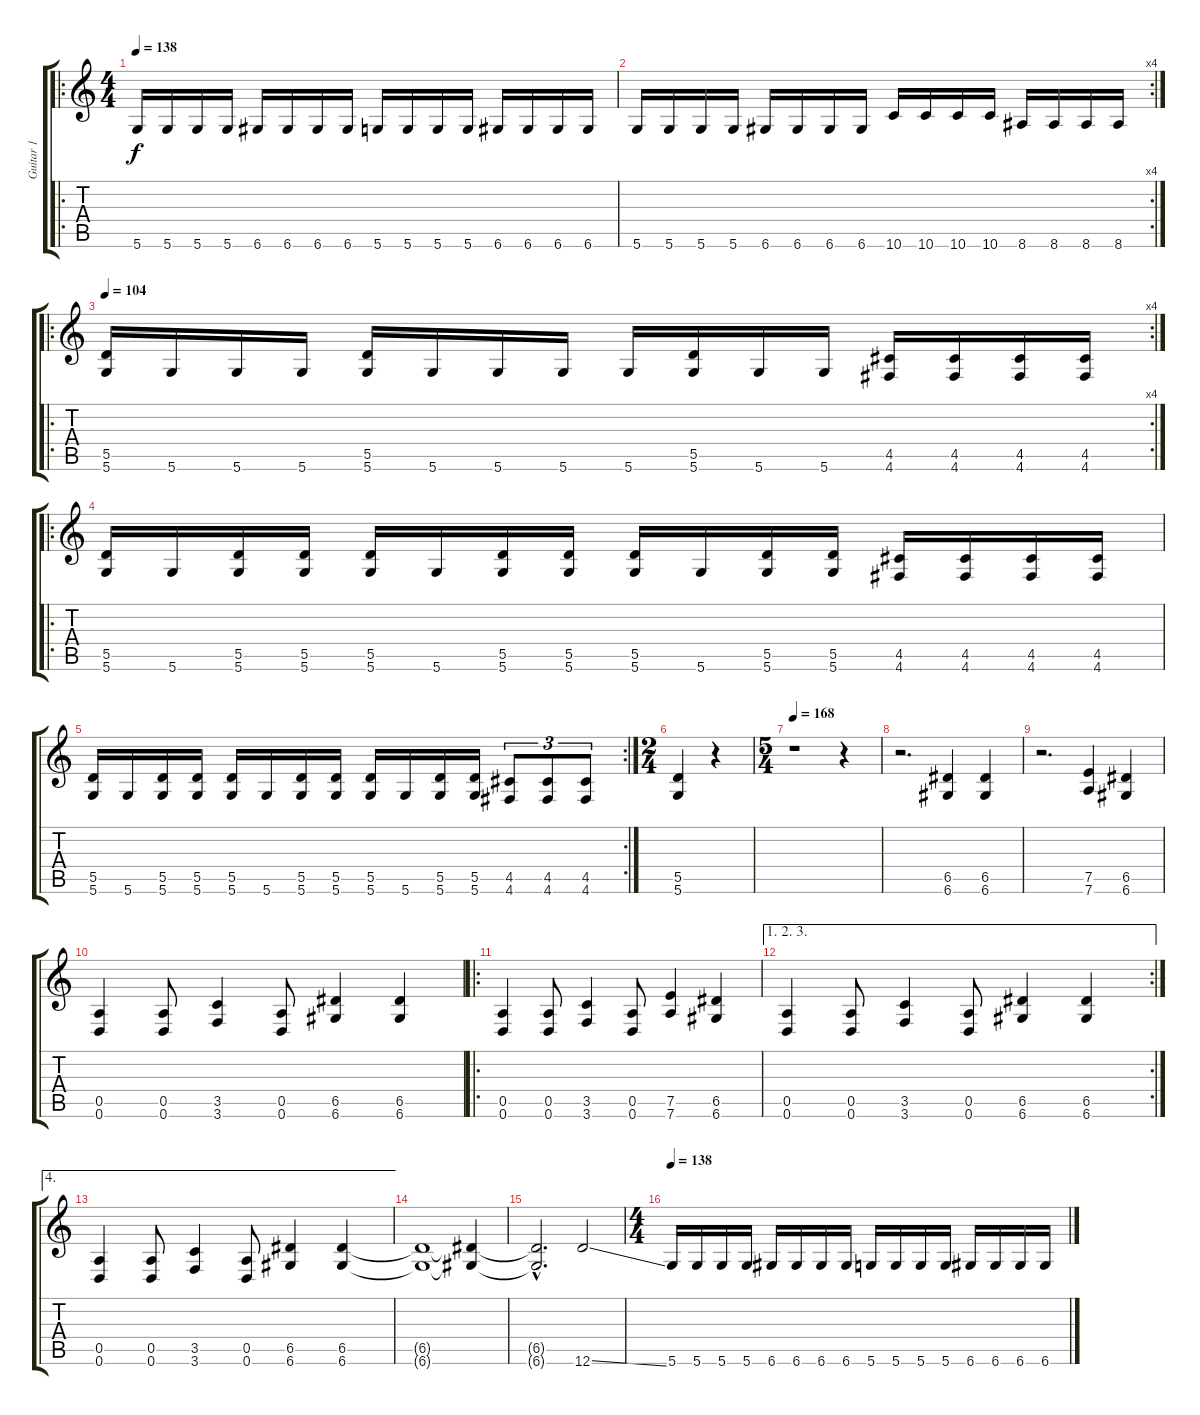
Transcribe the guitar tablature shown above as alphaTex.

\track ("Guitar 1" "Guitar 1") {instrument distortionguitar}
\staff {score tabs}
\tuning (E4 B3 G3 D3 A2 D2) {hide}
\ro
\ts (4 4)
\tempo 138
\clef g2
\ks c
5.6.16{dy f} 5.6.16 5.6.16 5.6.16 6.6.16 6.6.16 6.6.16 6.6.16 5.6.16 5.6.16 5.6.16 5.6.16 6.6.16 6.6.16 6.6.16 6.6.16 |
\rc 4
5.6.16 5.6.16 5.6.16 5.6.16 6.6.16 6.6.16 6.6.16 6.6.16 10.6.16 10.6.16 10.6.16 10.6.16 8.6.16 8.6.16 8.6.16 8.6.16 |
\ro
\rc 4
\tempo 104
(5.5 5.6).16 5.6.16 5.6.16 5.6.16 (5.5 5.6).16 5.6.16 5.6.16 5.6.16 5.6.16 (5.5 5.6).16 5.6.16 5.6.16 (4.5 4.6).16 (4.5 4.6).16 (4.5 4.6).16 (4.5 4.6).16 |
\ro
(5.5 5.6).16 5.6.16 (5.5 5.6).16 (5.5 5.6).16 (5.5 5.6).16 5.6.16 (5.5 5.6).16 (5.5 5.6).16 (5.5 5.6).16 5.6.16 (5.5 5.6).16 (5.5 5.6).16 (4.5 4.6).16 (4.5 4.6).16 (4.5 4.6).16 (4.5 4.6).16 |
\rc 2
(5.5 5.6).16 5.6.16 (5.5 5.6).16 (5.5 5.6).16 (5.5 5.6).16 5.6.16 (5.5 5.6).16 (5.5 5.6).16 (5.5 5.6).16 5.6.16 (5.5 5.6).16 (5.5 5.6).16 (4.5 4.6).8{tu (3 2)} (4.5 4.6).8{tu (3 2)} (4.5 4.6).8{tu (3 2)} |
\ts (2 4)
(5.5 5.6).4 r.4 |
\ts (5 4)
\tempo 168
r.1 r.4 |
r.2{d} (6.5 6.6).4 (6.5 6.6).4 |
r.2{d} (7.5 7.6).4 (6.5 6.6).4 |
(0.5 0.6).4 (0.5 0.6).8 (3.5 3.6).4 (0.5 0.6).8 (6.5 6.6).4 (6.5 6.6).4 |
\ro
(0.5 0.6).4 (0.5 0.6).8 (3.5 3.6).4 (0.5 0.6).8 (7.5 7.6).4 (6.5 6.6).4 |
\ae (1 2 3)
\rc 2
(0.5 0.6).4 (0.5 0.6).8 (3.5 3.6).4 (0.5 0.6).8 (6.5 6.6).4 (6.5 6.6).4 |
\ae 4
(0.5 0.6).4 (0.5 0.6).8 (3.5 3.6).4 (0.5 0.6).8 (6.5 6.6).4 (6.5 6.6).4 |
(6.5{t} 6.6{t}).1 (6.5{t} 6.6{t}).4 |
(6.5{hac t} 6.6{hac t}).2{d} 12.6{ss}.2 |
\ts (4 4)
\tempo 138
5.6.16 5.6.16 5.6.16 5.6.16 6.6.16 6.6.16 6.6.16 6.6.16 5.6.16 5.6.16 5.6.16 5.6.16 6.6.16 6.6.16 6.6.16 6.6.16
